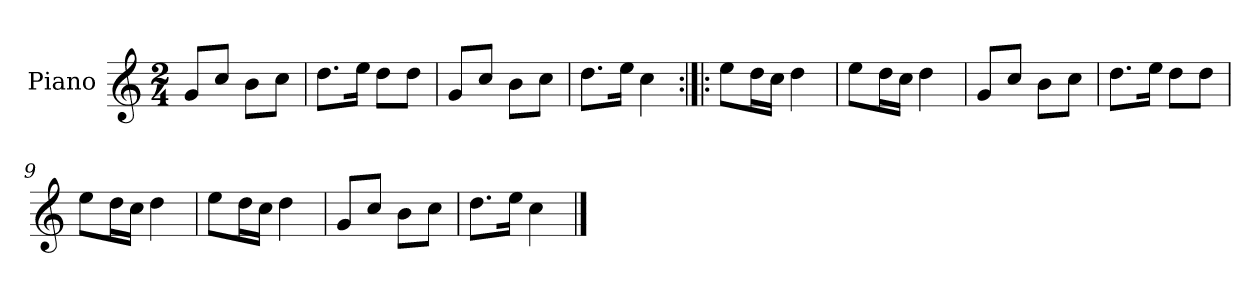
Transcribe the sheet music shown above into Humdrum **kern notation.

**kern
*part1
*staff1
*I"Piano
*I'Pno.
*clefG2
*k[]
*M2/4
=1
8g/L
8cc/J
8b\L
8cc\J
=2
8.dd\L
16ee\Jk
8dd\L
8dd\J
=3
8g/L
8cc/J
8b\L
8cc\J
=4
8.dd\L
16ee\Jk
4cc\
=5:|!|:
8ee\L
16dd\L
16cc\JJ
4dd\
=6
8ee\L
16dd\L
16cc\JJ
4dd\
=7
8g/L
8cc/J
8b\L
8cc\J
=8
8.dd\L
16ee\Jk
8dd\L
8dd\J
=9
8ee\L
16dd\L
16cc\JJ
4dd\
=10
8ee\L
16dd\L
16cc\JJ
4dd\
!!LO:LB:g=z
=11
8g/L
8cc/J
8b\L
8cc\J
=12
8.dd\L
16ee\Jk
4cc\
==
*-
